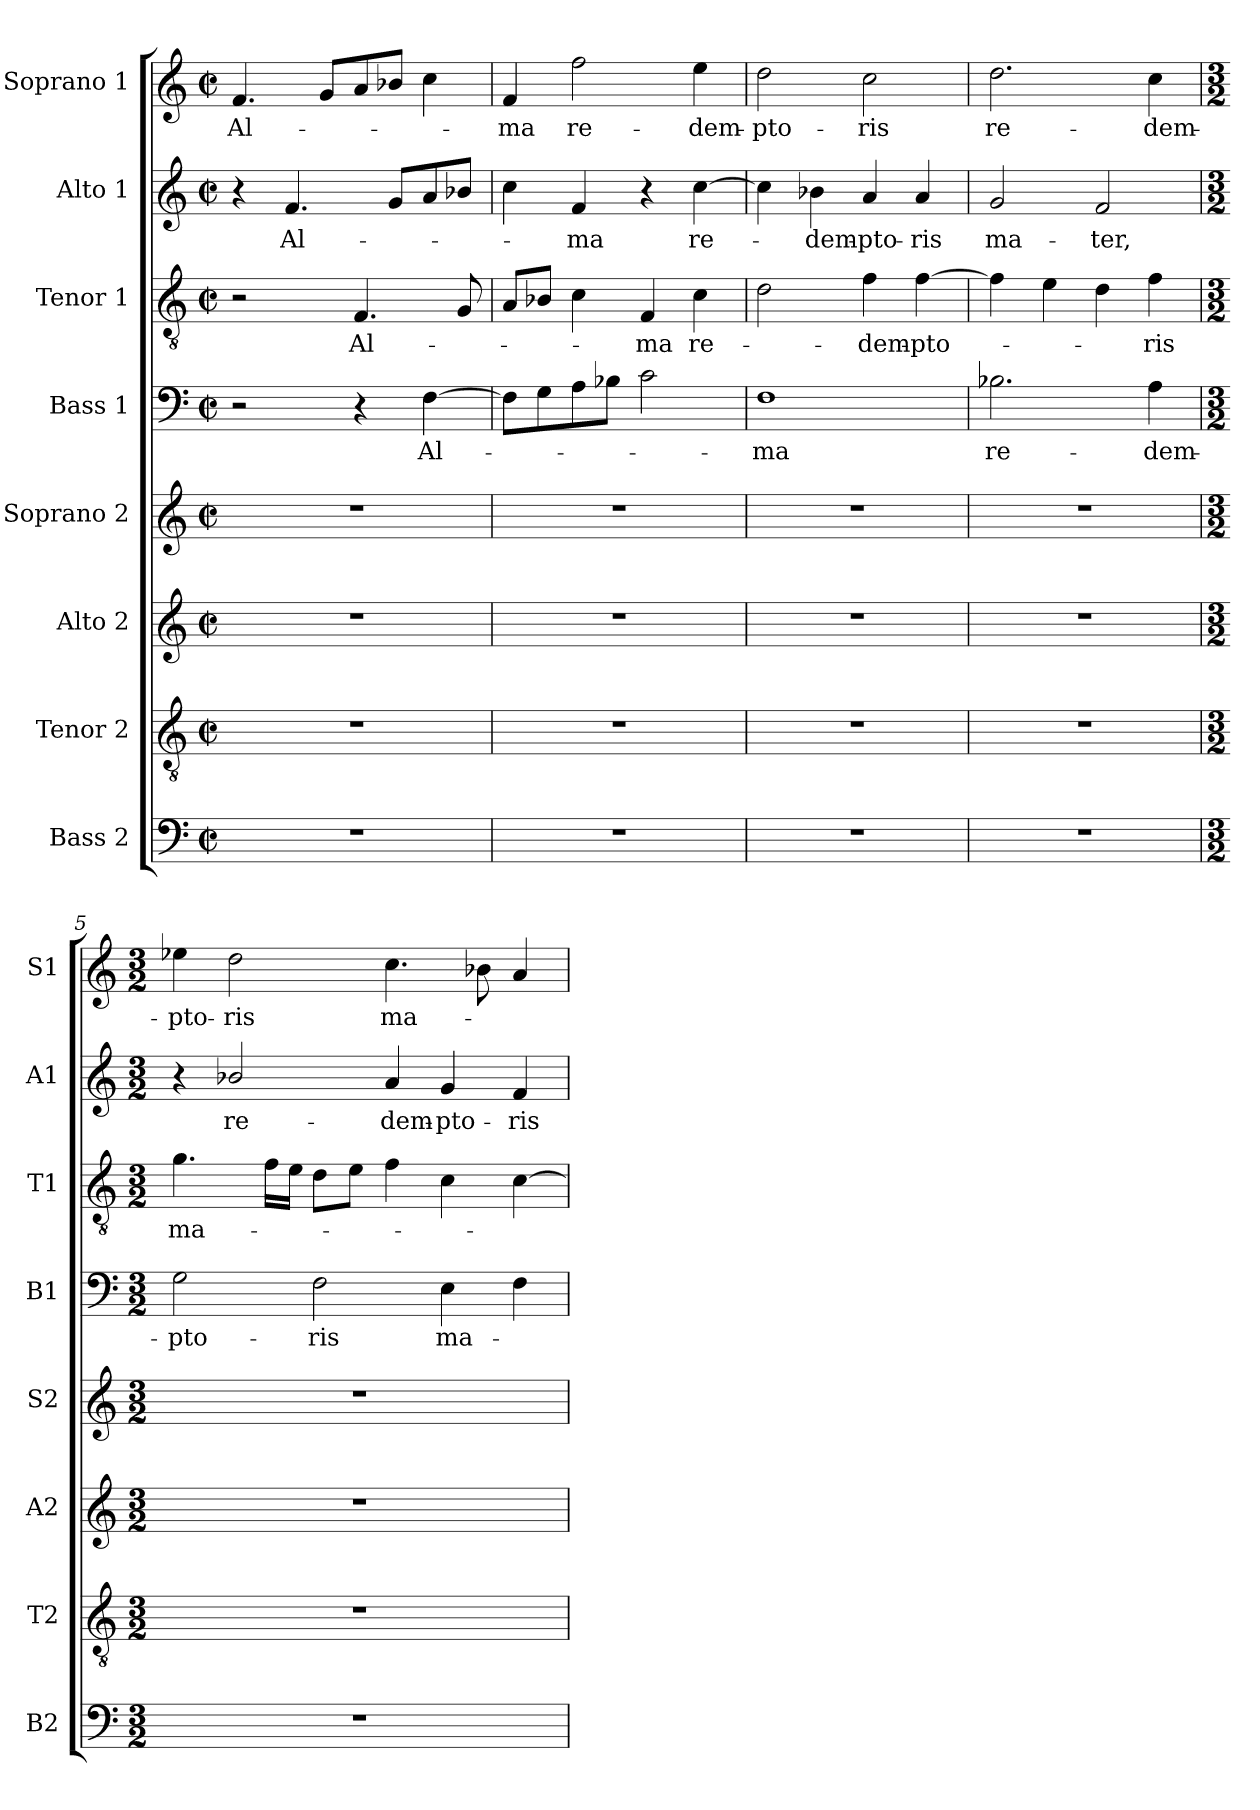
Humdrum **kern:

**kern	**kern	**kern	**kern	**kern	**text	**kern	**text	**kern	**text	**kern	**text
*part8	*part7	*part6	*part5	*part4	*part4	*part3	*part3	*part2	*part2	*part1	*part1
*staff8	*staff7	*staff6	*staff5	*staff4	*staff4	*staff3	*staff3	*staff2	*staff2	*staff1	*staff1
*I"Bass 2	*I"Tenor 2	*I"Alto 2	*I"Soprano 2	*I"Bass 1	*	*I"Tenor 1	*	*I"Alto 1	*	*I"Soprano 1	*
*I'B2	*I'T2	*I'A2	*I'S2	*I'B1	*	*I'T1	*	*I'A1	*	*I'S1	*
*clefF4	*clefGv2	*clefG2	*clefG2	*clefF4	*	*clefGv2	*	*clefG2	*	*clefG2	*
*k[]	*k[]	*k[]	*k[]	*k[]	*	*k[]	*	*k[]	*	*k[]	*
*C:	*C:	*C:	*C:	*C:	*	*C:	*	*C:	*	*C:	*
*M2/2	*M2/2	*M2/2	*M2/2	*M2/2	*	*M2/2	*	*M2/2	*	*M2/2	*
*met(c|)	*met(c|)	*met(c|)	*met(c|)	*met(c|)	*	*met(c|)	*	*met(c|)	*	*met(c|)	*
=1	=1	=1	=1	=1	=1	=1	=1	=1	=1	=1	=1
1r	1r	1r	1r	2r	.	2r	.	4r	.	4.f/	Al-
.	.	.	.	.	.	.	.	4.f/	Al-	.	.
.	.	.	.	.	.	.	.	.	.	8g/L	.
.	.	.	.	4r	.	4.F/	Al-	.	.	8a/	.
.	.	.	.	.	.	.	.	8g/L	.	8b-X/J	.
.	.	.	.	[>4F\	Al-	.	.	8a/	.	4cc\	.
.	.	.	.	.	.	8G/	.	8b-X/J	.	.	.
=2	=2	=2	=2	=2	=2	=2	=2	=2	=2	=2	=2
1r	1r	1r	1r	8F\L]	.	8A/L	.	4cc\	.	4f/	-ma
.	.	.	.	8G\	.	8B-X/J	.	.	.	.	.
.	.	.	.	8A\	.	4c\	.	4f/	-ma	2ff\	re-
.	.	.	.	8B-X\J	.	.	.	.	.	.	.
.	.	.	.	2c\	.	4F/	-ma	4r	.	.	.
.	.	.	.	.	.	4c\	re-	[4cc\	re-	4ee\	-dem-
=3	=3	=3	=3	=3	=3	=3	=3	=3	=3	=3	=3
1r	1r	1r	1r	1F	-ma	2d\	.	4cc\]	.	2dd\	-pto-
.	.	.	.	.	.	.	.	4b-X\	-dem-	.	.
.	.	.	.	.	.	4f\	-dem-	4a/	-pto-	2cc\	-ris
.	.	.	.	.	.	[4f\	-pto-	4a/	-ris	.	.
=4	=4	=4	=4	=4	=4	=4	=4	=4	=4	=4	=4
1r	1r	1r	1r	2.B-X\	re-	4f\]	.	2g/	ma-	2.dd\	re-
.	.	.	.	.	.	4e\	.	.	.	.	.
.	.	.	.	.	.	4d\	.	2f/	-ter,	.	.
.	.	.	.	4A\	-dem-	4f\	-ris	.	.	4cc\	-dem-
=5	=5	=5	=5	=5	=5	=5	=5	=5	=5	=5	=5
*M3/2	*M3/2	*M3/2	*M3/2	*M3/2	*	*M3/2	*	*M3/2	*	*M3/2	*
1.r	1.r	1.r	1.r	2G\	-pto-	4.g\	ma-	4r	.	4ee-X\	-pto-
.	.	.	.	.	.	.	.	2b-X/	re-	2dd\	-ris
.	.	.	.	.	.	16f\LL	.	.	.	.	.
.	.	.	.	.	.	16e\JJ	.	.	.	.	.
.	.	.	.	2F\	-ris	8d\L	.	.	.	.	.
.	.	.	.	.	.	8e\J	.	.	.	.	.
.	.	.	.	.	.	4f\	.	4a/	-dem-	4.cc\	ma-
.	.	.	.	4E\	ma-	4c\	.	4g/	-pto-	.	.
.	.	.	.	.	.	.	.	.	.	8b-X\	.
.	.	.	.	4F\	.	[4c\	.	4f/	-ris	4a/	.
=	=	=	=	=	=	=	=	=	=	=	=
*-	*-	*-	*-	*-	*-	*-	*-	*-	*-	*-	*-
